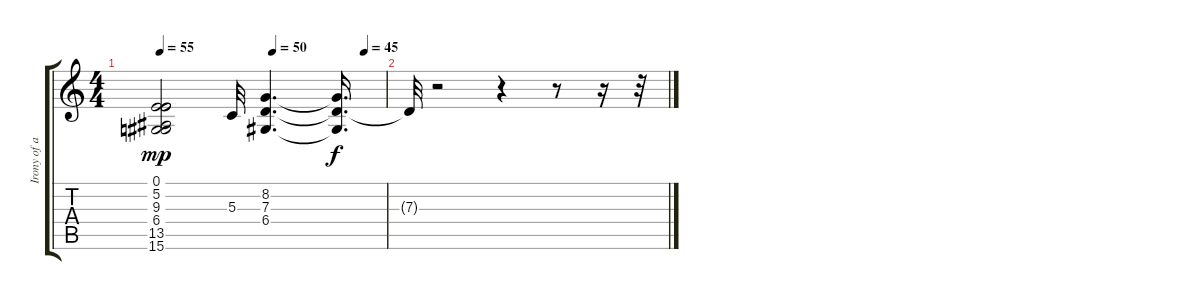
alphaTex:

\track ("Irony of a destiny - movie theme" "Irony of a") {instrument stringensemble2}
\staff {score tabs}
\tuning (E4 B3 G3 D3 A2 E2) {hide}
\ts (4 4)
\tempo 55
\tempo (50 0.5)
\tempo (45 0.90625)
\clef g2
\ks c
(0.1 5.2 9.3 6.4 13.5 15.6).2{dy mp} 5.3.32 (8.2 7.3 6.4).4{d} (8.2{t} 7.3{t} 6.4{t}).16{d dy f} |
7.3{t}.32 r.2 r.4 r.8 r.16 r.32
